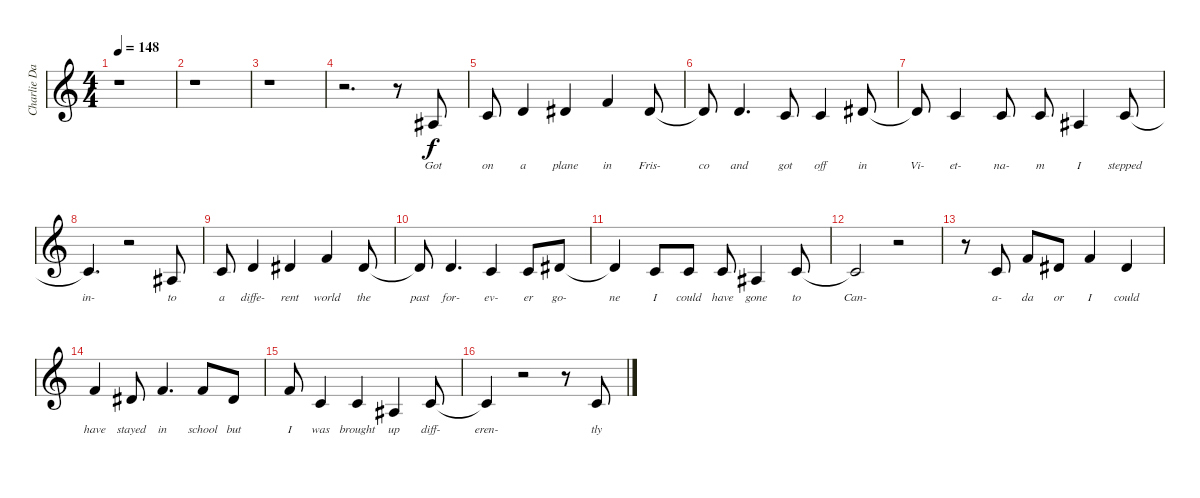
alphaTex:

\track ("Charlie Daniels Vocals" "Charlie Da") {instrument bassoon}
\staff {score}
\tuning (E4 B3 G3 D3 A2 E2) {hide}
\ts (4 4)
\tempo 148
\clef g2
\ks c
r.1{dy f} |
r.1 |
r.1 |
r.2{d} r.8 3.3.8{lyrics (0 "Got") lyrics (1 "") lyrics (2 "") lyrics (3 "") lyrics (4 "")} |
5.3.8{lyrics (0 "on") lyrics (1 "") lyrics (2 "") lyrics (3 "") lyrics (4 "")} 3.2.4{lyrics (0 "a") lyrics (1 "") lyrics (2 "") lyrics (3 "") lyrics (4 "")} 4.2.4{lyrics (0 "plane") lyrics (1 "") lyrics (2 "") lyrics (3 "") lyrics (4 "")} 6.2.4{lyrics (0 "in") lyrics (1 "") lyrics (2 "") lyrics (3 "") lyrics (4 "")} 4.2.8{lyrics (0 "Fris-") lyrics (1 "") lyrics (2 "") lyrics (3 "") lyrics (4 "")} |
4.2{t}.8{lyrics (0 "co") lyrics (1 "") lyrics (2 "") lyrics (3 "") lyrics (4 "")} 3.2.4{d lyrics (0 "and") lyrics (1 "") lyrics (2 "") lyrics (3 "") lyrics (4 "")} 5.3.8{lyrics (0 "got") lyrics (1 "") lyrics (2 "") lyrics (3 "") lyrics (4 "")} 5.3.4{lyrics (0 "off") lyrics (1 "") lyrics (2 "") lyrics (3 "") lyrics (4 "")} 4.2.8{lyrics (0 "in") lyrics (1 "") lyrics (2 "") lyrics (3 "") lyrics (4 "")} |
4.2{t}.8{lyrics (0 "Vi-") lyrics (1 "") lyrics (2 "") lyrics (3 "") lyrics (4 "")} 5.3.4{lyrics (0 "et-") lyrics (1 "") lyrics (2 "") lyrics (3 "") lyrics (4 "")} 5.3.8{lyrics (0 "na-") lyrics (1 "") lyrics (2 "") lyrics (3 "") lyrics (4 "")} 5.3.8{lyrics (0 "m") lyrics (1 "") lyrics (2 "") lyrics (3 "") lyrics (4 "")} 3.3.4{lyrics (0 "I") lyrics (1 "") lyrics (2 "") lyrics (3 "") lyrics (4 "")} 5.3.8{lyrics (0 "stepped") lyrics (1 "") lyrics (2 "") lyrics (3 "") lyrics (4 "")} |
5.3{t}.4{d lyrics (0 "in-") lyrics (1 "") lyrics (2 "") lyrics (3 "") lyrics (4 "")} r.2 3.3.8{lyrics (0 "to") lyrics (1 "") lyrics (2 "") lyrics (3 "") lyrics (4 "")} |
5.3.8{lyrics (0 "a") lyrics (1 "") lyrics (2 "") lyrics (3 "") lyrics (4 "")} 3.2.4{lyrics (0 "diffe-") lyrics (1 "") lyrics (2 "") lyrics (3 "") lyrics (4 "")} 4.2.4{lyrics (0 "rent") lyrics (1 "") lyrics (2 "") lyrics (3 "") lyrics (4 "")} 6.2.4{lyrics (0 "world") lyrics (1 "") lyrics (2 "") lyrics (3 "") lyrics (4 "")} 4.2.8{lyrics (0 "the") lyrics (1 "") lyrics (2 "") lyrics (3 "") lyrics (4 "")} |
4.2{t}.8{lyrics (0 "past") lyrics (1 "") lyrics (2 "") lyrics (3 "") lyrics (4 "")} 3.2.4{d lyrics (0 "for-") lyrics (1 "") lyrics (2 "") lyrics (3 "") lyrics (4 "")} 5.3.4{lyrics (0 "ev-") lyrics (1 "") lyrics (2 "") lyrics (3 "") lyrics (4 "")} 5.3.8{lyrics (0 "er") lyrics (1 "") lyrics (2 "") lyrics (3 "") lyrics (4 "")} 4.2.8{lyrics (0 "go-") lyrics (1 "") lyrics (2 "") lyrics (3 "") lyrics (4 "")} |
4.2{t}.4{lyrics (0 "ne") lyrics (1 "") lyrics (2 "") lyrics (3 "") lyrics (4 "")} 5.3.8{lyrics (0 "I") lyrics (1 "") lyrics (2 "") lyrics (3 "") lyrics (4 "")} 5.3.8{lyrics (0 "could") lyrics (1 "") lyrics (2 "") lyrics (3 "") lyrics (4 "")} 5.3.8{lyrics (0 "have") lyrics (1 "") lyrics (2 "") lyrics (3 "") lyrics (4 "")} 3.3.4{lyrics (0 "gone") lyrics (1 "") lyrics (2 "") lyrics (3 "") lyrics (4 "")} 5.3.8{lyrics (0 "to") lyrics (1 "") lyrics (2 "") lyrics (3 "") lyrics (4 "")} |
5.3{t}.2{lyrics (0 "Can-") lyrics (1 "") lyrics (2 "") lyrics (3 "") lyrics (4 "")} r.2 |
r.8 5.3.8{lyrics (0 "a-") lyrics (1 "") lyrics (2 "") lyrics (3 "") lyrics (4 "")} 6.2.8{lyrics (0 "da") lyrics (1 "") lyrics (2 "") lyrics (3 "") lyrics (4 "")} 4.2.8{lyrics (0 "or") lyrics (1 "") lyrics (2 "") lyrics (3 "") lyrics (4 "")} 6.2.4{lyrics (0 "I") lyrics (1 "") lyrics (2 "") lyrics (3 "") lyrics (4 "")} 4.2.4{lyrics (0 "could") lyrics (1 "") lyrics (2 "") lyrics (3 "") lyrics (4 "")} |
6.2.4{lyrics (0 "have") lyrics (1 "") lyrics (2 "") lyrics (3 "") lyrics (4 "")} 4.2.8{lyrics (0 "stayed") lyrics (1 "") lyrics (2 "") lyrics (3 "") lyrics (4 "")} 6.2.4{d lyrics (0 "in") lyrics (1 "") lyrics (2 "") lyrics (3 "") lyrics (4 "")} 6.2.8{lyrics (0 "school") lyrics (1 "") lyrics (2 "") lyrics (3 "") lyrics (4 "")} 4.2.8{lyrics (0 "but") lyrics (1 "") lyrics (2 "") lyrics (3 "") lyrics (4 "")} |
6.2.8{lyrics (0 "I") lyrics (1 "") lyrics (2 "") lyrics (3 "") lyrics (4 "")} 5.3.4{lyrics (0 "was") lyrics (1 "") lyrics (2 "") lyrics (3 "") lyrics (4 "")} 5.3.4{lyrics (0 "brought") lyrics (1 "") lyrics (2 "") lyrics (3 "") lyrics (4 "")} 3.3.4{lyrics (0 "up") lyrics (1 "") lyrics (2 "") lyrics (3 "") lyrics (4 "")} 5.3.8{lyrics (0 "diff-") lyrics (1 "") lyrics (2 "") lyrics (3 "") lyrics (4 "")} |
5.3{t}.4{lyrics (0 "eren-") lyrics (1 "") lyrics (2 "") lyrics (3 "") lyrics (4 "")} r.2 r.8 5.3.8{lyrics (0 "tly") lyrics (1 "") lyrics (2 "") lyrics (3 "") lyrics (4 "")}
